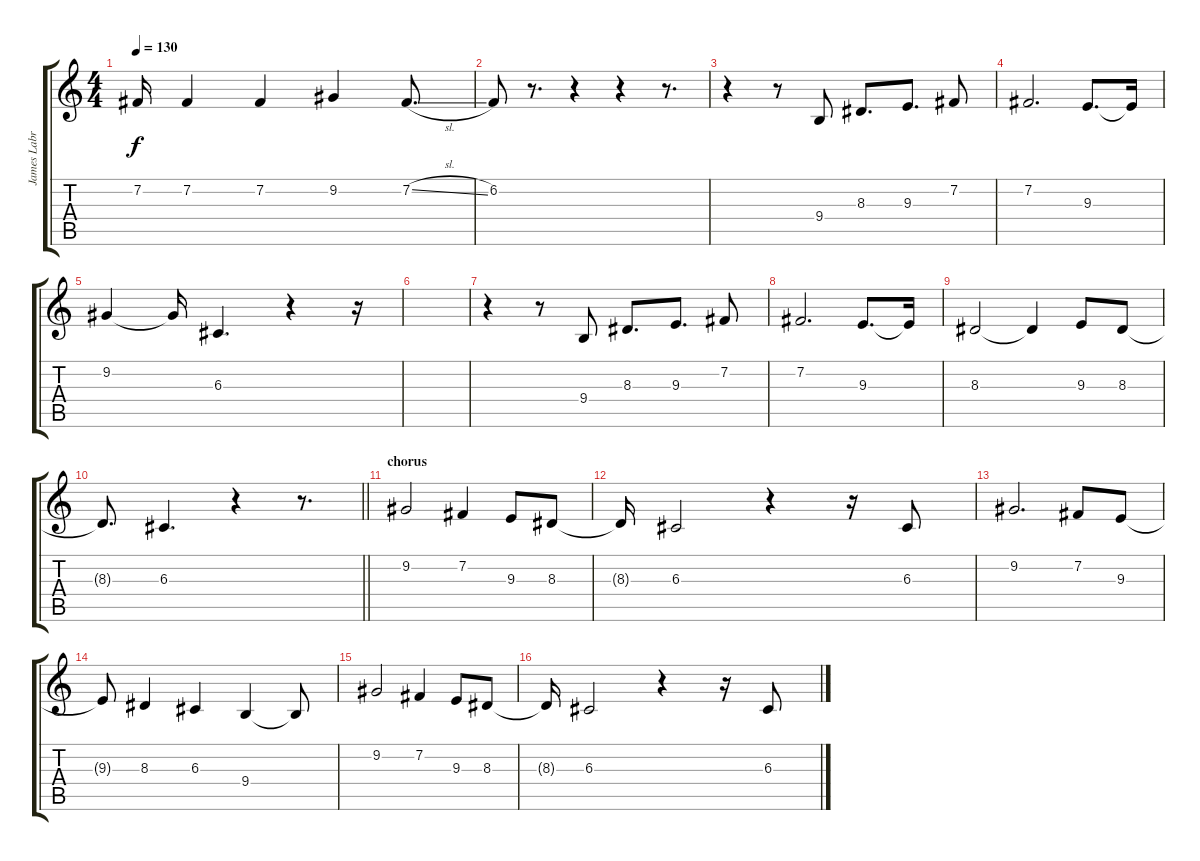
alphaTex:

\track ("James Labrie" "James Labr") {instrument lead2sawtooth}
\staff {score tabs}
\tuning (E4 B3 G3 D3 A2 E2) {hide}
\ts (4 4)
\tempo 130
\clef g2
\ks c
7.2{t}.16{dy f} 7.2.4 7.2.4 9.2.4 7.2{sl}.8{d} |
6.2.8 r.8{d} r.4 r.4 r.8{d} |
r.4 r.8 9.4.8 8.3.8{d} 9.3.8{d} 7.2.8 |
7.2.2{d} 9.3.8{d} 9.3{t}.16 |
9.2.4 9.2{t}.16 6.3.4{d} r.4 r.16 |
|
r.4 r.8 9.4.8 8.3.8{d} 9.3.8{d} 7.2.8 |
7.2.2{d} 9.3.8{d} 9.3{t}.16 |
8.3.2 8.3{t}.4 9.3.8 8.3.8 |
\barLineRight lightlight
8.3{t}.8{d} 6.3.4{d} r.4 r.8{d} |
\section ("" "chorus")
9.2.2 7.2.4 9.3.8 8.3.8 |
8.3{t}.16 6.3.2 r.4 r.16 6.3.8 |
9.2.2{d} 7.2.8 9.3.8 |
9.3{t}.8 8.3.4 6.3.4 9.4.4 9.4{t}.8 |
9.2.2 7.2.4 9.3.8 8.3.8 |
8.3{t}.16 6.3.2 r.4 r.16 6.3.8
